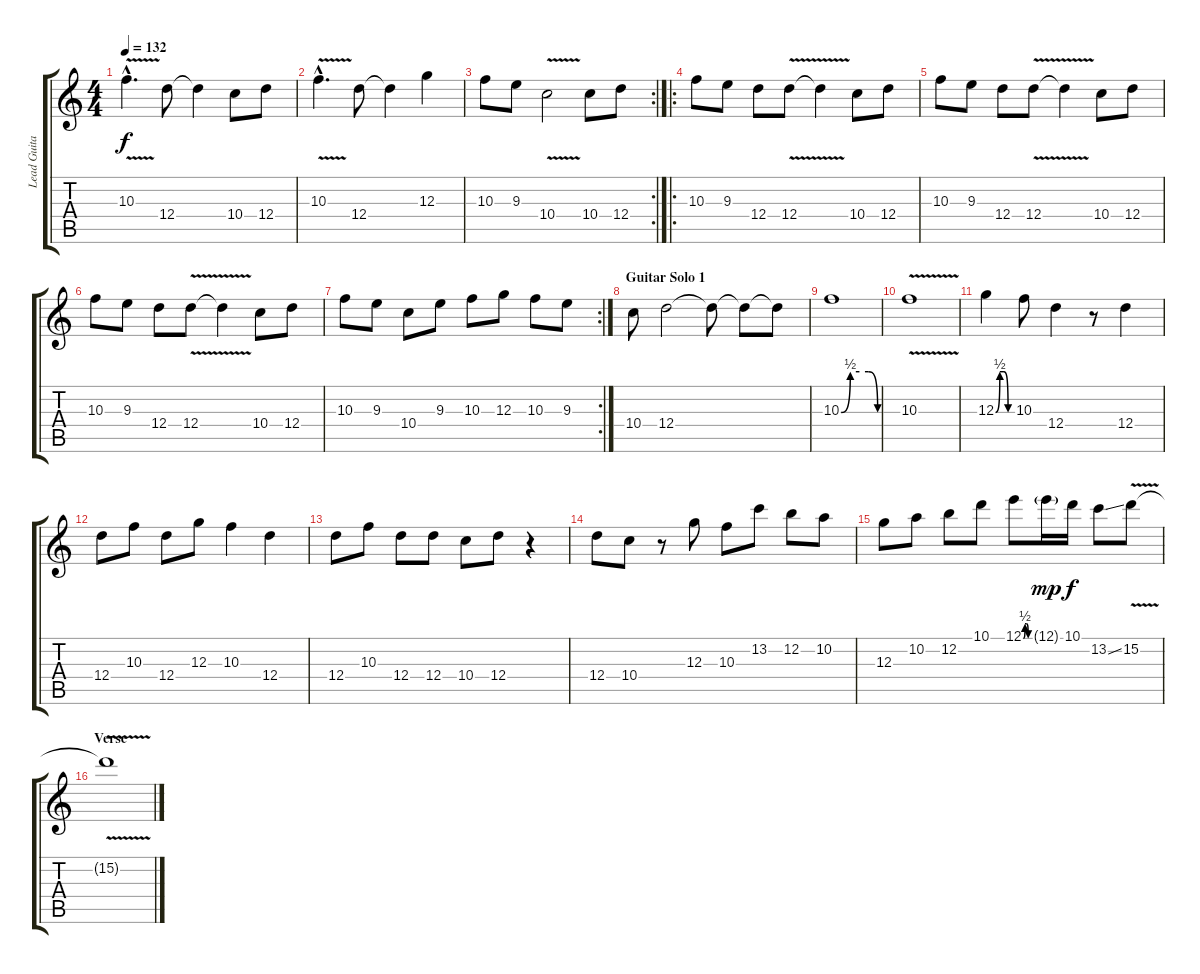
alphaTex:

\track ("Lead Guitar" "Lead Guita") {instrument distortionguitar}
\staff {score tabs}
\tuning (E4 B3 G3 D3 A2 E2) {hide}
\ts (4 4)
\tempo 132
\clef g2
\ks c
10.3{v hac}.4{d dy f} 12.4.8 12.4{t}.4 10.4.8 12.4.8 |
10.3{v hac}.4{d} 12.4.8 12.4{t}.4 12.3.4 |
\rc 2
10.3.8 9.3.8 10.4{v}.2 10.4.8 12.4.8 |
\ro
10.3.8 9.3.8 12.4.8 12.4{v}.8 12.4{t}.4 10.4.8 12.4.8 |
10.3.8 9.3.8 12.4.8 12.4{v}.8 12.4{t}.4 10.4.8 12.4.8 |
10.3.8 9.3.8 12.4.8 12.4{v}.8 12.4{t}.4 10.4.8 12.4.8 |
\rc 2
10.3.8 9.3.8 10.4.8 9.3.8 10.3.8 12.3.8 10.3.8 9.3.8 |
\section ("" "Guitar Solo 1")
10.4.8 12.4.2 12.4{t}.8 12.4{t}.8 12.4{t}.8 |
10.3{be (custom 0 0 15 2 30 2 45 2 60 0)}.1 |
10.3{v}.1 |
12.3{be (custom 0 0 15 2 30 2 45 0 60 0)}.4 10.3.8 12.4.4 r.8 12.4.4 |
12.4.8 10.3.8 12.4.8 12.3.8 10.3.4 12.4.4 |
12.4.8 10.3.8 12.4.8 12.4.8 10.4.8 12.4.8 r.4 |
12.4.8 10.4.8 r.8 12.3.8 10.3.8 13.2.8 12.2.8 10.2.8 |
12.3.8 10.2.8 12.2.8 10.1.8 12.1{be (custom 0 0 15 2 30 2 45 0 60 0)}.8 12.1{g}.16{dy mp} 10.1.16{dy f} 13.2{ss}.8 15.2{v}.8 |
\section ("" "Verse")
15.2{t}.1
